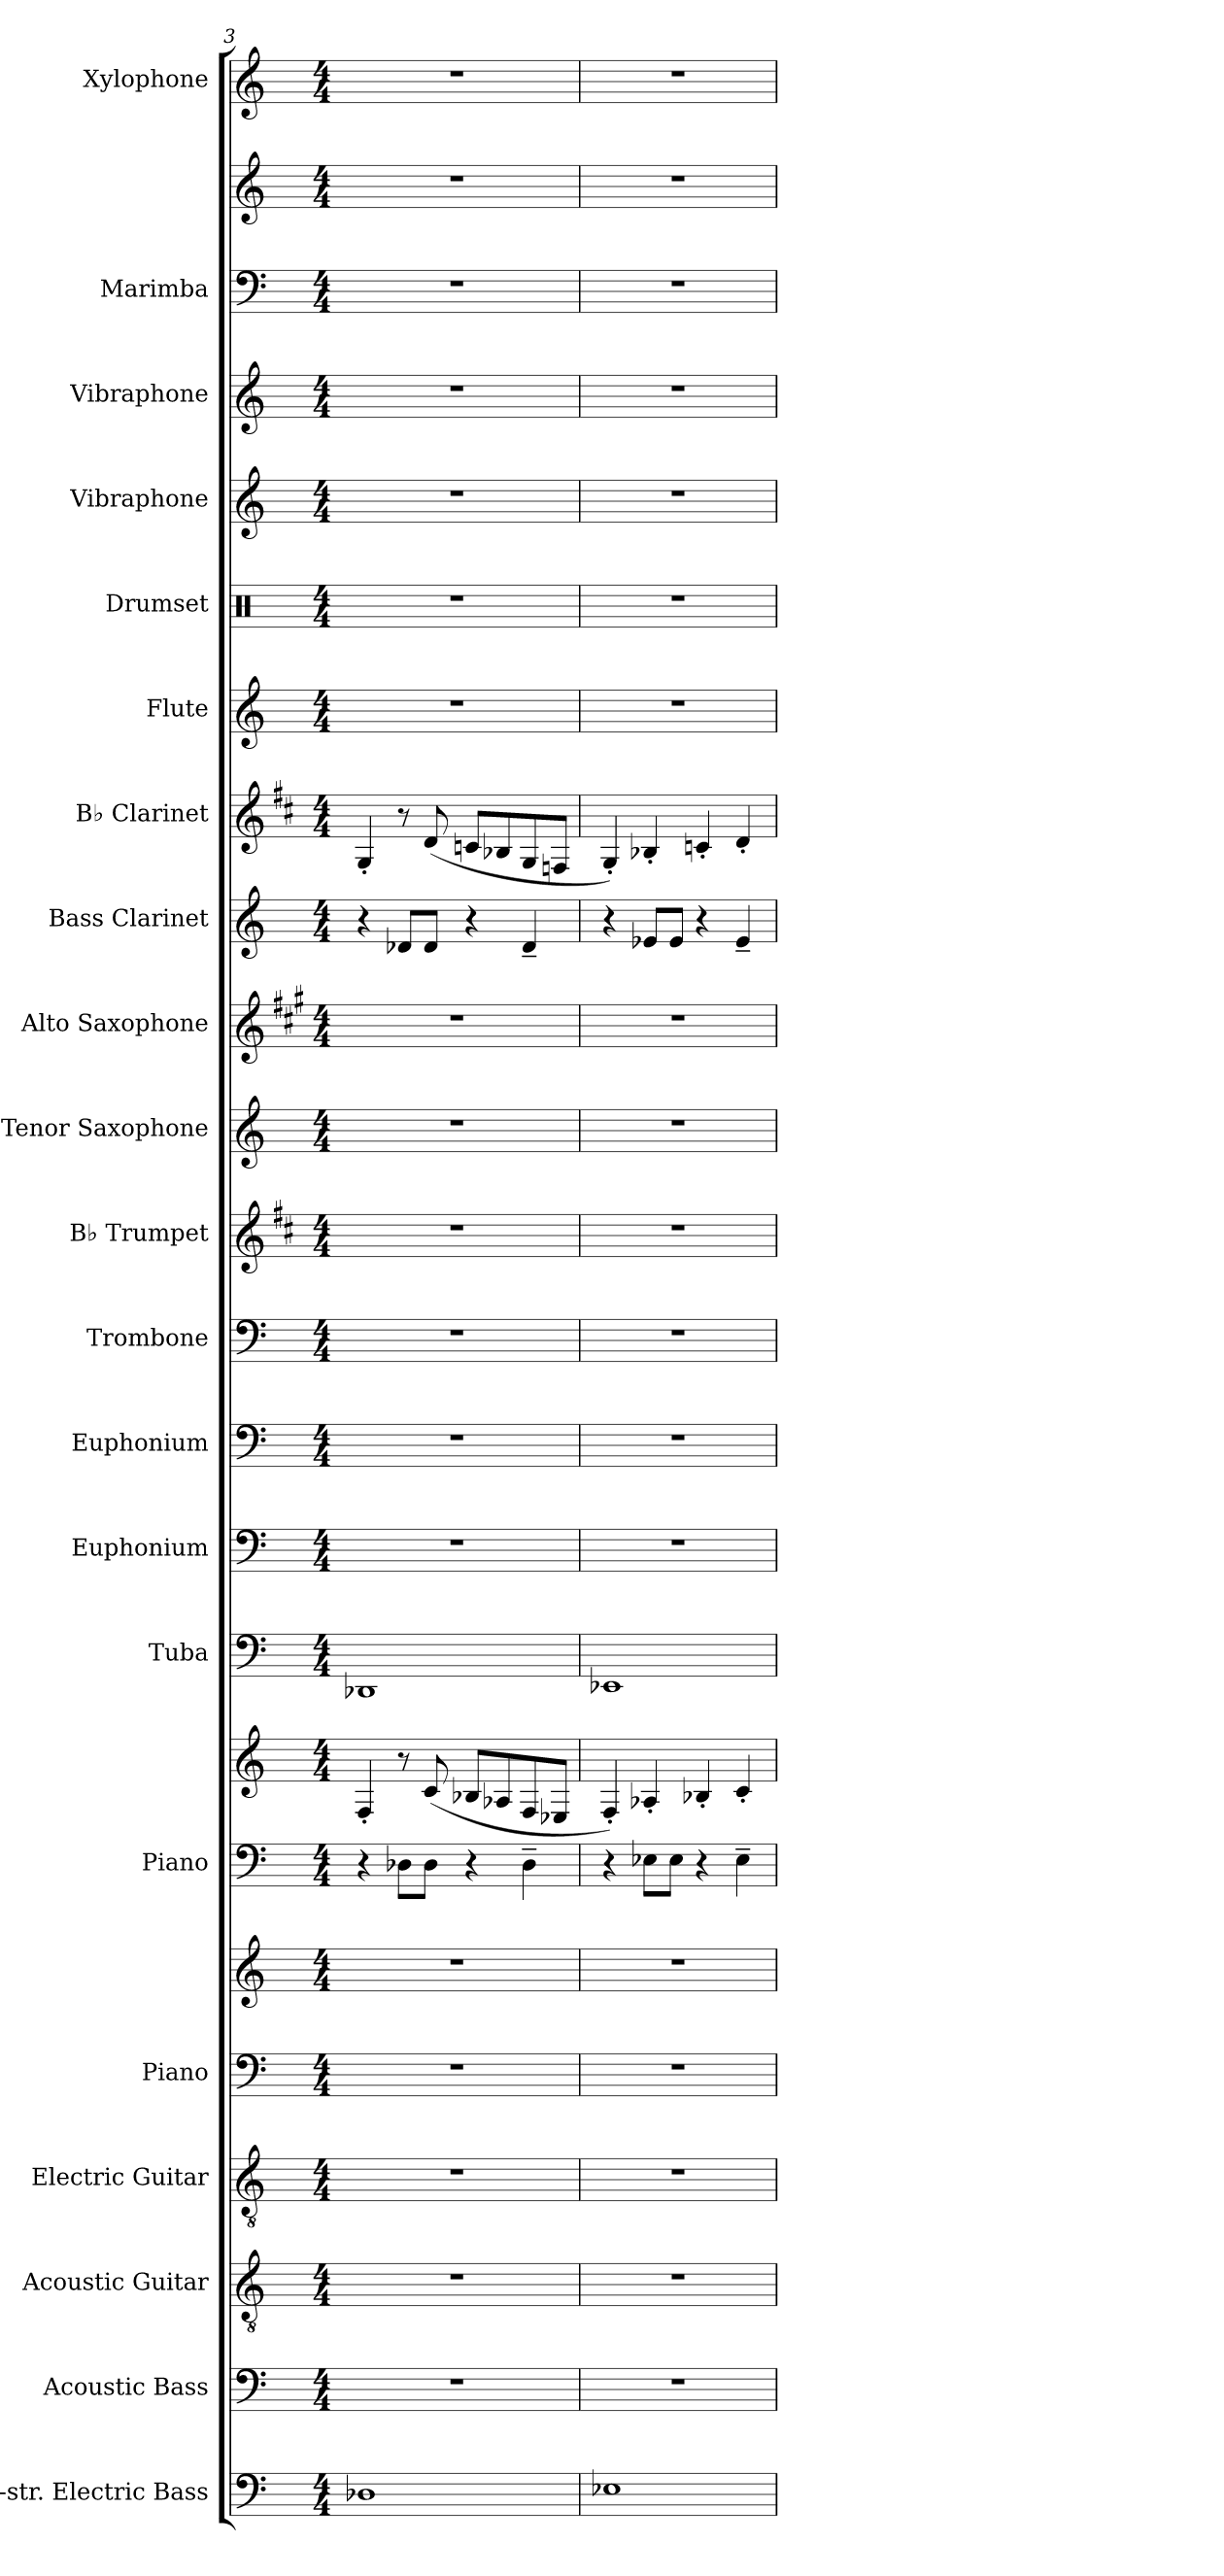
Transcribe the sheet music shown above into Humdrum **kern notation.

**kern	**kern	**kern	**kern	**kern	**kern	**kern	**kern	**kern	**kern	**kern	**kern	**kern	**kern	**kern	**kern	**kern	**kern	**kern	**kern	**kern	**kern	**kern	**kern
*part21	*part20	*part19	*part18	*part17	*part17	*part16	*part16	*part15	*part14	*part13	*part12	*part11	*part10	*part9	*part8	*part7	*part6	*part5	*part4	*part3	*part2	*part2	*part1
*staff24	*staff23	*staff22	*staff21	*staff20	*staff19	*staff18	*staff17	*staff16	*staff15	*staff14	*staff13	*staff12	*staff11	*staff10	*staff9	*staff8	*staff7	*staff6	*staff5	*staff4	*staff3	*staff2	*staff1
*I"5-str. Electric Bass	*I"Acoustic Bass	*I"Acoustic Guitar	*I"Electric Guitar	*I"Piano	*	*I"Piano	*	*I"Tuba	*I"Euphonium	*I"Euphonium	*I"Trombone	*I"B♭ Trumpet	*I"Tenor Saxophone	*I"Alto Saxophone	*I"Bass Clarinet	*I"B♭ Clarinet	*I"Flute	*I"Drumset	*I"Vibraphone	*I"Vibraphone	*I"Marimba	*	*I"Xylophone
*I'El. B.	*I'Bass	*I'Guit.	*I'El. Guit.	*I'Pno.	*	*I'Pno.	*	*I'Tba.	*I'Euph.	*I'Euph.	*I'Tbn.	*I'B♭ Tpt.	*I'T. Sax.	*I'A. Sax.	*I'B. Cl.	*I'B♭ Cl.	*I'Fl.	*I'Drs.	*I'Vib.	*I'Vib.	*I'Mrm.	*	*I'Xyl.
*clefF4	*clefF4	*clefGv2	*clefGv2	*clefF4	*clefG2	*clefF4	*clefG2	*clefF4	*clefF4	*clefF4	*clefF4	*clefG2	*clefG2	*clefG2	*clefG2	*clefG2	*clefG2	*clefX	*clefG2	*clefG2	*clefF4	*clefG2	*clefG2
*ITrd7c12	*ITrd7c12	*	*	*	*	*	*	*	*	*	*	*ITrd1c2	*ITrd8c14	*ITrd5c9	*ITrd8c14	*ITrd1c2	*	*	*	*	*	*	*ITrd-7c-12
*k[]	*k[]	*k[]	*k[]	*k[]	*k[]	*k[]	*k[]	*k[]	*k[]	*k[]	*k[]	*k[]	*k[]	*k[]	*k[]	*k[]	*k[]	*k[]	*k[]	*k[]	*k[]	*k[]	*k[]
*M4/4	*M4/4	*M4/4	*M4/4	*M4/4	*M4/4	*M4/4	*M4/4	*M4/4	*M4/4	*M4/4	*M4/4	*M4/4	*M4/4	*M4/4	*M4/4	*M4/4	*M4/4	*M4/4	*M4/4	*M4/4	*M4/4	*M4/4	*M4/4
=3	=3	=3	=3	=3	=3	=3	=3	=3	=3	=3	=3	=3	=3	=3	=3	=3	=3	=3	=3	=3	=3	=3	=3
1DD-X	1r	1r	1r	1r	1r	4r	4F'/	1DD-X	1r	1r	1r	1r	1r	1r	4r	4F'/	1r	1r	1r	1r	1r	1r	1r
.	.	.	.	.	.	8D-X\L	8r	.	.	.	.	.	.	.	8D-X/L	8r	.	.	.	.	.	.	.
.	.	.	.	.	.	8D-\J	(8c/	.	.	.	.	.	.	.	8D-/J	(8c/	.	.	.	.	.	.	.
.	.	.	.	.	.	4r	8B-X/L	.	.	.	.	.	.	.	4r	8B-X/L	.	.	.	.	.	.	.
.	.	.	.	.	.	.	8A-X/	.	.	.	.	.	.	.	.	8A-X/	.	.	.	.	.	.	.
.	.	.	.	.	.	4D-~\	8F/	.	.	.	.	.	.	.	4D-~/	8F/	.	.	.	.	.	.	.
.	.	.	.	.	.	.	8E-X/J	.	.	.	.	.	.	.	.	8E-X/J	.	.	.	.	.	.	.
!!LO:PB:g=z
=4	=4	=4	=4	=4	=4	=4	=4	=4	=4	=4	=4	=4	=4	=4	=4	=4	=4	=4	=4	=4	=4	=4	=4
1EE-X	1r	1r	1r	1r	1r	4r	4F'/)	1EE-X	1r	1r	1r	1r	1r	1r	4r	4F'/)	1r	1r	1r	1r	1r	1r	1r
.	.	.	.	.	.	8E-X\L	4A-X'/	.	.	.	.	.	.	.	8E-X/L	4A-X'/	.	.	.	.	.	.	.
.	.	.	.	.	.	8E-\J	.	.	.	.	.	.	.	.	8E-/J	.	.	.	.	.	.	.	.
.	.	.	.	.	.	4r	4B-X'/	.	.	.	.	.	.	.	4r	4B-X'/	.	.	.	.	.	.	.
.	.	.	.	.	.	4E-~\	4c'/	.	.	.	.	.	.	.	4E-~/	4c'/	.	.	.	.	.	.	.
=	=	=	=	=	=	=	=	=	=	=	=	=	=	=	=	=	=	=	=	=	=	=	=
*-	*-	*-	*-	*-	*-	*-	*-	*-	*-	*-	*-	*-	*-	*-	*-	*-	*-	*-	*-	*-	*-	*-	*-
